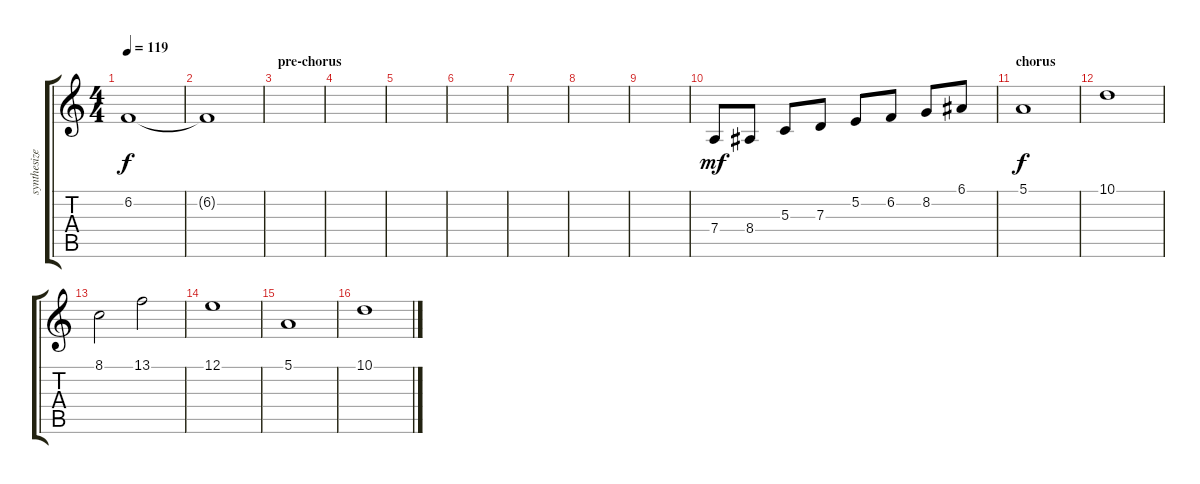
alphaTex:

\track ("synthesizer" "synthesize") {instrument tremolostrings}
\staff {score tabs}
\tuning (E4 B3 G3 D3 A2 E2) {hide}
\ts (4 4)
\tempo 119
\clef g2
\ks c
6.2{t}.1{dy f} |
6.2{t}.1 |
\section ("" "pre-chorus")
|
|
|
|
|
|
|
7.4.8{dy mf} 8.4.8 5.3.8 7.3.8 5.2.8 6.2.8 8.2.8 6.1.8 |
\section ("" "chorus")
5.1.1{dy f} |
10.1.1 |
8.1.2 13.1.2 |
12.1.1 |
5.1.1 |
10.1.1
